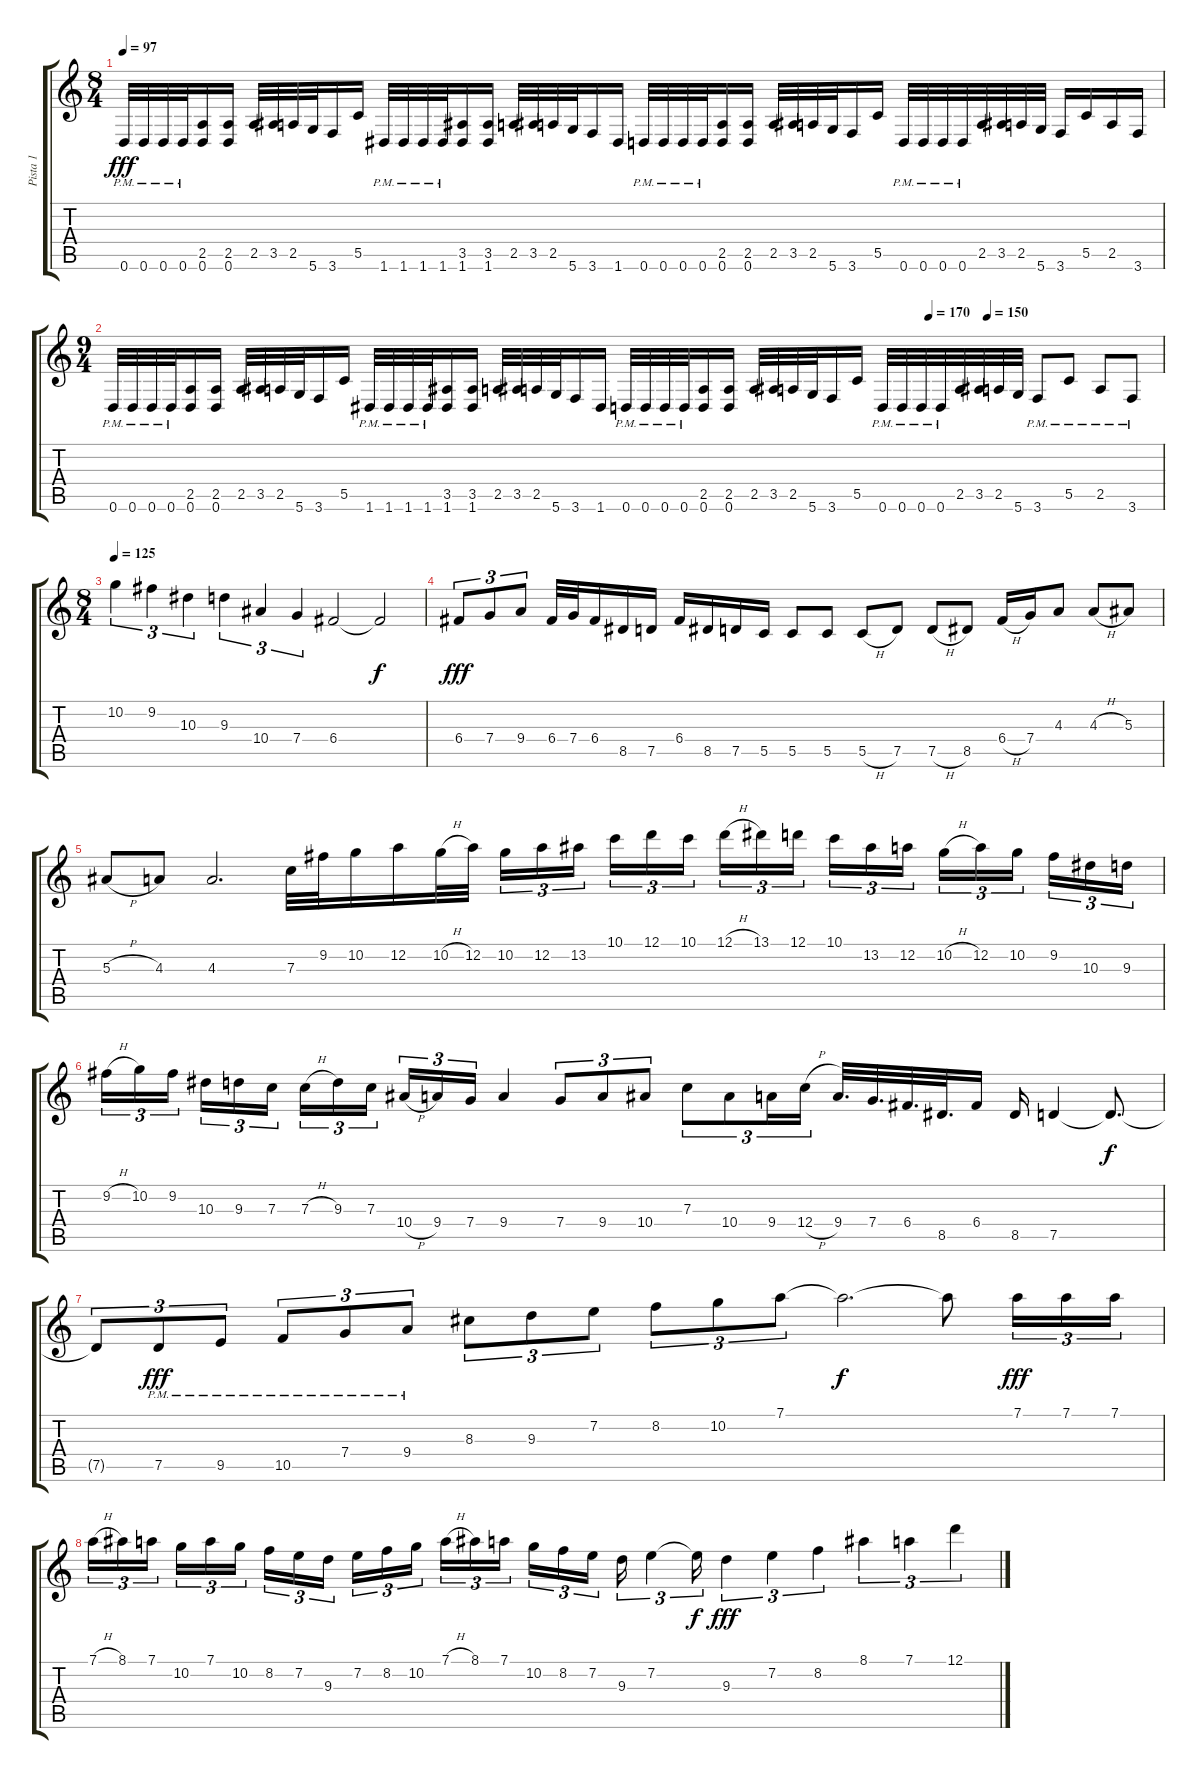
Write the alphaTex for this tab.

\track ("Pista 1" "Pista 1") {instrument distortionguitar}
\staff {score tabs}
\tuning (D4 A3 F3 C3 G2 D2) {hide}
\ts (8 4)
\tempo 97
\clef g2
\ks c
0.6{pm}.32{dy fff} 0.6{pm}.32 0.6{pm}.32 0.6{pm}.32 (2.5 0.6).16 (2.5 0.6).16 2.5.32 3.5.32 2.5.32 5.6.32 3.6.16 5.5.16 1.6{pm}.32 1.6{pm}.32 1.6{pm}.32 1.6{pm}.32 (3.5 1.6).16 (3.5 1.6).16 2.5.32 3.5.32 2.5.32 5.6.32 3.6.16 1.6.16 0.6{pm}.32 0.6{pm}.32 0.6{pm}.32 0.6{pm}.32 (2.5 0.6).16 (2.5 0.6).16 2.5.32 3.5.32 2.5.32 5.6.32 3.6.16 5.5.16 0.6{pm}.32 0.6{pm}.32 0.6{pm}.32 0.6{pm}.32 2.5.32 3.5.32 2.5.32 5.6.32 3.6.16 5.5.16 2.5.16 3.6.16 |
\ts (9 4)
\tempo (170 0.7777777777777778)
\tempo (150 0.8333333333333334)
0.6{pm}.32 0.6{pm}.32 0.6{pm}.32 0.6{pm}.32 (2.5 0.6).16 (2.5 0.6).16 2.5.32 3.5.32 2.5.32 5.6.32 3.6.16 5.5.16 1.6{pm}.32 1.6{pm}.32 1.6{pm}.32 1.6{pm}.32 (3.5 1.6).16 (3.5 1.6).16 2.5.32 3.5.32 2.5.32 5.6.32 3.6.16 1.6.16 0.6{pm}.32 0.6{pm}.32 0.6{pm}.32 0.6{pm}.32 (2.5 0.6).16 (2.5 0.6).16 2.5.32 3.5.32 2.5.32 5.6.32 3.6.16 5.5.16 0.6{pm}.32 0.6{pm}.32 0.6{pm}.32 0.6{pm}.32 2.5.32 3.5.32 2.5.32 5.6.32 3.6{pm}.8 5.5{pm}.8 2.5{pm}.8 3.6{pm}.8 |
\ts (8 4)
\tempo 125
10.2.4{tu (3 2)} 9.2.4{tu (3 2)} 10.3.4{tu (3 2)} 9.3.4{tu (3 2)} 10.4.4{tu (3 2)} 7.4.4{tu (3 2)} 6.4.2 6.4{t}.2{dy f} |
6.4.8{tu (3 2) dy fff} 7.4.8{tu (3 2)} 9.4.8{tu (3 2)} 6.4.32 7.4.32 6.4.16 8.5.16 7.5.16 6.4.16 8.5.16 7.5.16 5.5.16 5.5.8 5.5.8 5.5{h}.8 7.5.8 7.5{h}.8 8.5.8 6.4{h}.16 7.4.16 4.3.8 4.3{h}.8 5.3.8 |
5.3{h}.8 4.3.8 4.3.2{d} 7.3.32 9.2.32 10.2.16 12.2.16 10.2{h}.32 12.2.32 10.2.16{tu (3 2)} 12.2.16{tu (3 2)} 13.2.16{tu (3 2) beam splitsecondary} 10.1.16{tu (3 2)} 12.1.16{tu (3 2)} 10.1.16{tu (3 2)} 12.1{h}.16{tu (3 2)} 13.1.16{tu (3 2)} 12.1.16{tu (3 2) beam splitsecondary} 10.1.16{tu (3 2)} 13.2.16{tu (3 2)} 12.2.16{tu (3 2)} 10.2{h}.16{tu (3 2)} 12.2.16{tu (3 2)} 10.2.16{tu (3 2) beam splitsecondary} 9.2.16{tu (3 2)} 10.3.16{tu (3 2)} 9.3.16{tu (3 2)} |
9.2{h}.16{tu (3 2)} 10.2.16{tu (3 2)} 9.2.16{tu (3 2) beam splitsecondary} 10.3.16{tu (3 2)} 9.3.16{tu (3 2)} 7.3.16{tu (3 2)} 7.3{h}.16{tu (3 2)} 9.3.16{tu (3 2)} 7.3.16{tu (3 2) beam splitsecondary} 10.4{h}.16{tu (3 2)} 9.4.16{tu (3 2)} 7.4.16{tu (3 2)} 9.4.4 7.4.8{tu (3 2)} 9.4.8{tu (3 2)} 10.4.8{tu (3 2)} 7.3.8{tu (3 2)} 10.4.8{tu (3 2)} 9.4.16{tu (3 2)} 12.4{h}.16{tu (3 2)} 9.4.32{d} 7.4.32{d} 6.4.32{d} 8.5.32{d} 6.4.16 8.5.16 7.5.4 7.5{t}.8{d dy f} |
7.5{t}.8{tu (3 2)} 7.5{pm}.8{tu (3 2) dy fff} 9.5{pm}.8{tu (3 2)} 10.5{pm}.8{tu (3 2)} 7.4{pm}.8{tu (3 2)} 9.4{pm}.8{tu (3 2)} 8.3.8{tu (3 2)} 9.3.8{tu (3 2)} 7.2.8{tu (3 2)} 8.2.8{tu (3 2)} 10.2.8{tu (3 2)} 7.1.8{tu (3 2)} 7.1{t}.2{d dy f} 7.1{t}.8 7.1.16{tu (3 2) dy fff} 7.1.16{tu (3 2)} 7.1.16{tu (3 2)} |
7.1{h}.16{tu (3 2)} 8.1.16{tu (3 2)} 7.1.16{tu (3 2) beam splitsecondary} 10.2.16{tu (3 2)} 7.1.16{tu (3 2)} 10.2.16{tu (3 2)} 8.2.16{tu (3 2)} 7.2.16{tu (3 2)} 9.3.16{tu (3 2) beam splitsecondary} 7.2.16{tu (3 2)} 8.2.16{tu (3 2)} 10.2.16{tu (3 2)} 7.1{h}.16{tu (3 2)} 8.1.16{tu (3 2)} 7.1.16{tu (3 2) beam splitsecondary} 10.2.16{tu (3 2)} 8.2.16{tu (3 2)} 7.2.16{tu (3 2)} 9.3.16{tu (3 2)} 7.2.4{tu (3 2)} 7.2{t}.16{tu (3 2) dy f} 9.3.4{tu (3 2) dy fff} 7.2.4{tu (3 2)} 8.2.4{tu (3 2)} 8.1.4{tu (3 2)} 7.1.4{tu (3 2)} 12.1.4{tu (3 2)}
